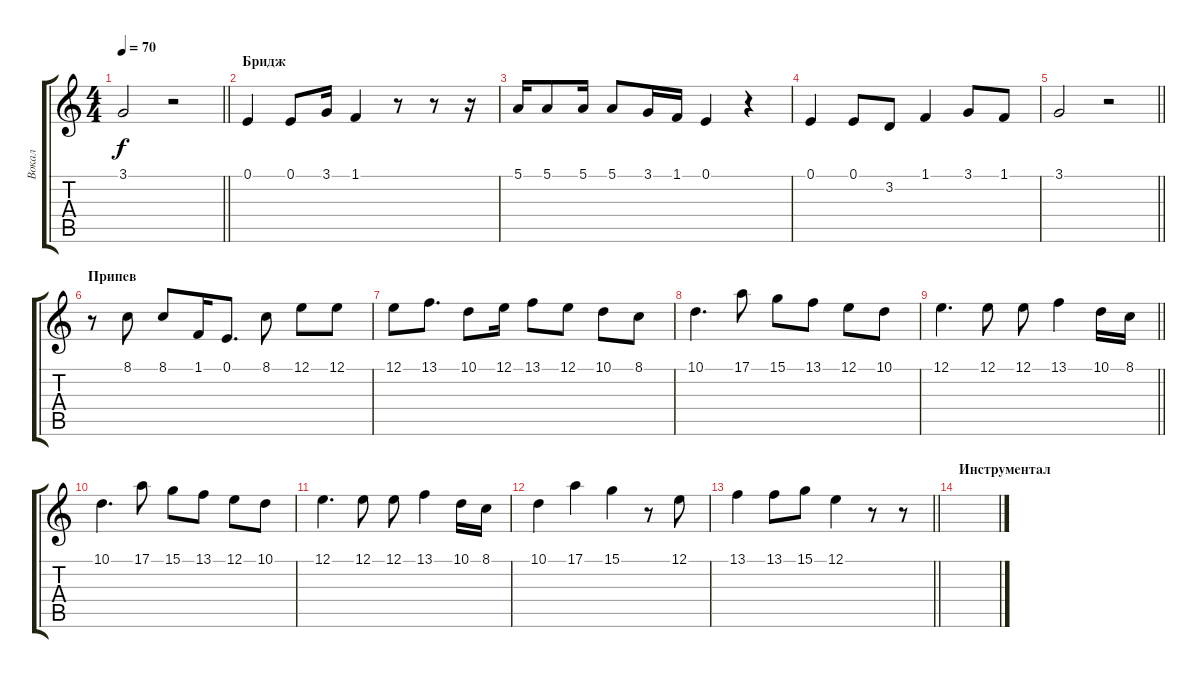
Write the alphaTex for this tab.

\track ("Вокал" "Вокал") {instrument lead6voice}
\staff {score tabs}
\tuning (E4 B3 G3 D3 A2 E2) {hide}
\ts (4 4)
\tempo 70
\clef g2
\barLineRight lightlight
\ks c
3.1.2{dy f} r.2 |
\section ("" "Бридж")
0.1.4 0.1.8 3.1.16 1.1.4 r.8 r.8 r.16 |
5.1.16 5.1.8 5.1.16 5.1.8 3.1.16 1.1.16 0.1.4 r.4 |
0.1.4 0.1.8 3.2.8 1.1.4 3.1.8 1.1.8 |
\barLineRight lightlight
3.1.2 r.2 |
\section ("" "Припев")
r.8 8.1.8 8.1.8 1.1.16 0.1.8{d} 8.1.8 12.1.8 12.1.8 |
12.1.8 13.1.8{d} 10.1.8 12.1.16 13.1.8 12.1.8 10.1.8 8.1.8 |
10.1.4{d} 17.1.8 15.1.8 13.1.8 12.1.8 10.1.8 |
\barLineRight lightlight
12.1.4{d} 12.1.8 12.1.8 13.1.4 10.1.16 8.1.16 |
\section ("" "")
10.1.4{d} 17.1.8 15.1.8 13.1.8 12.1.8 10.1.8 |
12.1.4{d} 12.1.8 12.1.8 13.1.4 10.1.16 8.1.16 |
10.1.4 17.1.4 15.1.4 r.8 12.1.8 |
\barLineRight lightlight
13.1.4 13.1.8 15.1.8 12.1.4 r.8 r.8 |
\section ("" "Инструментал")
